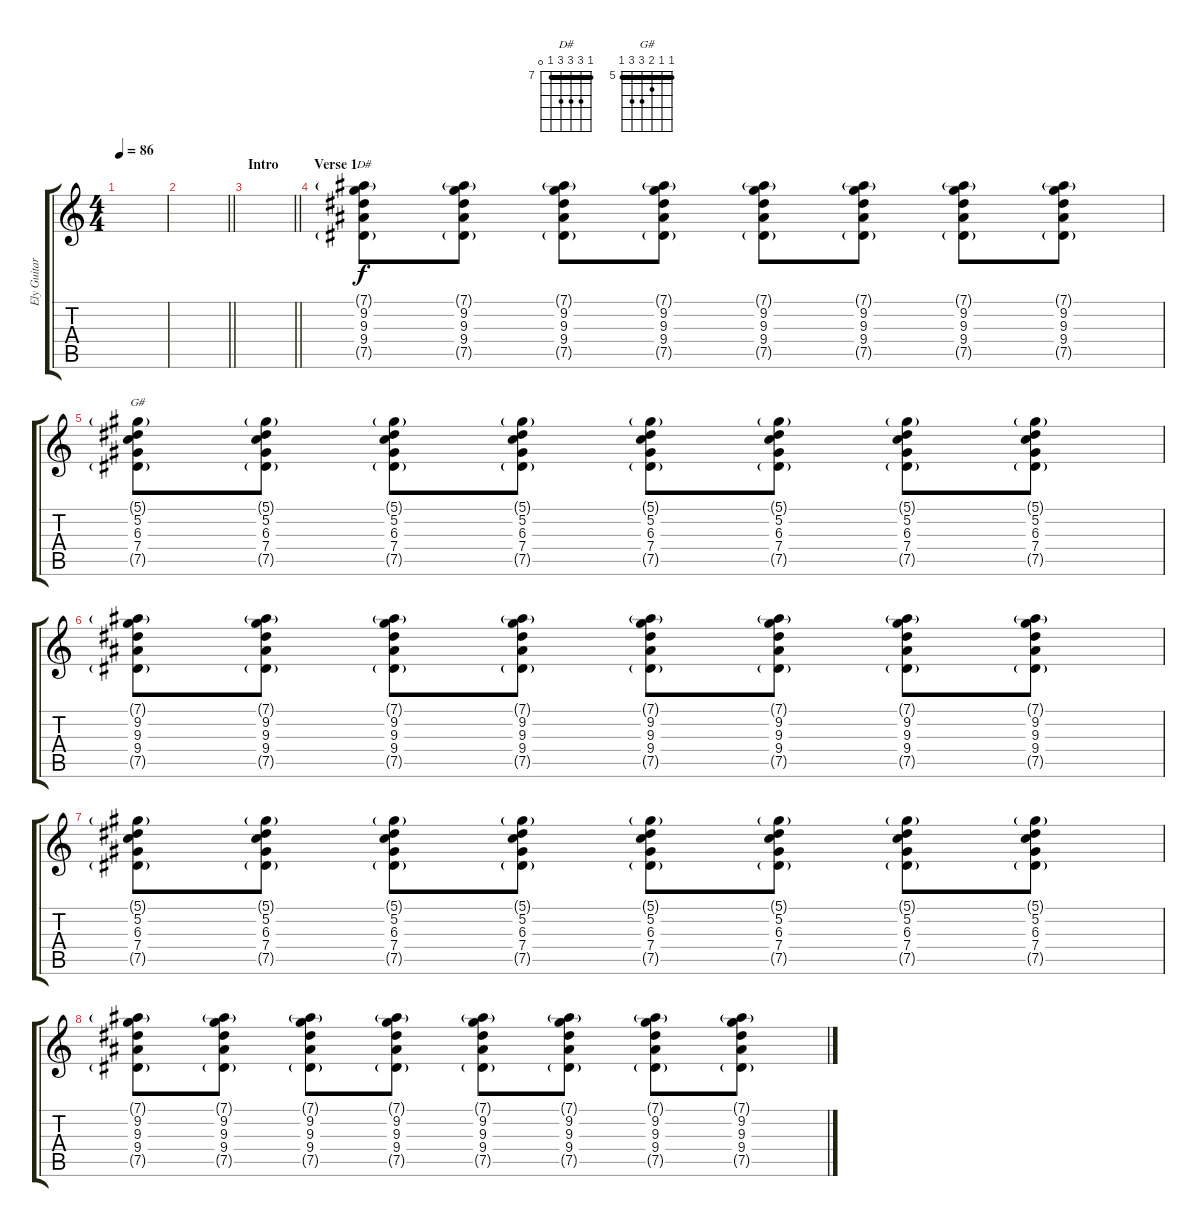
\track ("Ely Guitar" "Ely Guitar") {instrument electricguitarclean}
\staff {score tabs}
\tuning (Eb4 Bb3 Gb3 Db3 Ab2 Eb2) {hide}
\chord ("D#" 7 9 9 9 7 0) {firstfret 7 barre 7}
\chord ("G#" 5 5 6 7 7 5) {firstfret 5 barre 5}
\ts (4 4)
\tempo 86
\clef g2
\ks c
|
\barLineRight lightlight
|
\section ("" "Intro")
\barLineRight lightlight
|
\section ("" "Verse 1")
(7.1{g} 9.2 9.3 9.4 7.5{g}).8{ch "D#"} (7.1{g} 9.2 9.3 9.4 7.5{g}).8 (7.1{g} 9.2 9.3 9.4 7.5{g}).8 (7.1{g} 9.2 9.3 9.4 7.5{g}).8 (7.1{g} 9.2 9.3 9.4 7.5{g}).8 (7.1{g} 9.2 9.3 9.4 7.5{g}).8 (7.1{g} 9.2 9.3 9.4 7.5{g}).8 (7.1{g} 9.2 9.3 9.4 7.5{g}).8 |
(5.1{g} 5.2 6.3 7.4 7.5{g}).8{ch "G#"} (5.1{g} 5.2 6.3 7.4 7.5{g}).8 (5.1{g} 5.2 6.3 7.4 7.5{g}).8 (5.1{g} 5.2 6.3 7.4 7.5{g}).8 (5.1{g} 5.2 6.3 7.4 7.5{g}).8 (5.1{g} 5.2 6.3 7.4 7.5{g}).8 (5.1{g} 5.2 6.3 7.4 7.5{g}).8 (5.1{g} 5.2 6.3 7.4 7.5{g}).8 |
(7.1{g} 9.2 9.3 9.4 7.5{g}).8 (7.1{g} 9.2 9.3 9.4 7.5{g}).8 (7.1{g} 9.2 9.3 9.4 7.5{g}).8 (7.1{g} 9.2 9.3 9.4 7.5{g}).8 (7.1{g} 9.2 9.3 9.4 7.5{g}).8 (7.1{g} 9.2 9.3 9.4 7.5{g}).8 (7.1{g} 9.2 9.3 9.4 7.5{g}).8 (7.1{g} 9.2 9.3 9.4 7.5{g}).8 |
(5.1{g} 5.2 6.3 7.4 7.5{g}).8 (5.1{g} 5.2 6.3 7.4 7.5{g}).8 (5.1{g} 5.2 6.3 7.4 7.5{g}).8 (5.1{g} 5.2 6.3 7.4 7.5{g}).8 (5.1{g} 5.2 6.3 7.4 7.5{g}).8 (5.1{g} 5.2 6.3 7.4 7.5{g}).8 (5.1{g} 5.2 6.3 7.4 7.5{g}).8 (5.1{g} 5.2 6.3 7.4 7.5{g}).8 |
(7.1{g} 9.2 9.3 9.4 7.5{g}).8 (7.1{g} 9.2 9.3 9.4 7.5{g}).8 (7.1{g} 9.2 9.3 9.4 7.5{g}).8 (7.1{g} 9.2 9.3 9.4 7.5{g}).8 (7.1{g} 9.2 9.3 9.4 7.5{g}).8 (7.1{g} 9.2 9.3 9.4 7.5{g}).8 (7.1{g} 9.2 9.3 9.4 7.5{g}).8 (7.1{g} 9.2 9.3 9.4 7.5{g}).8
